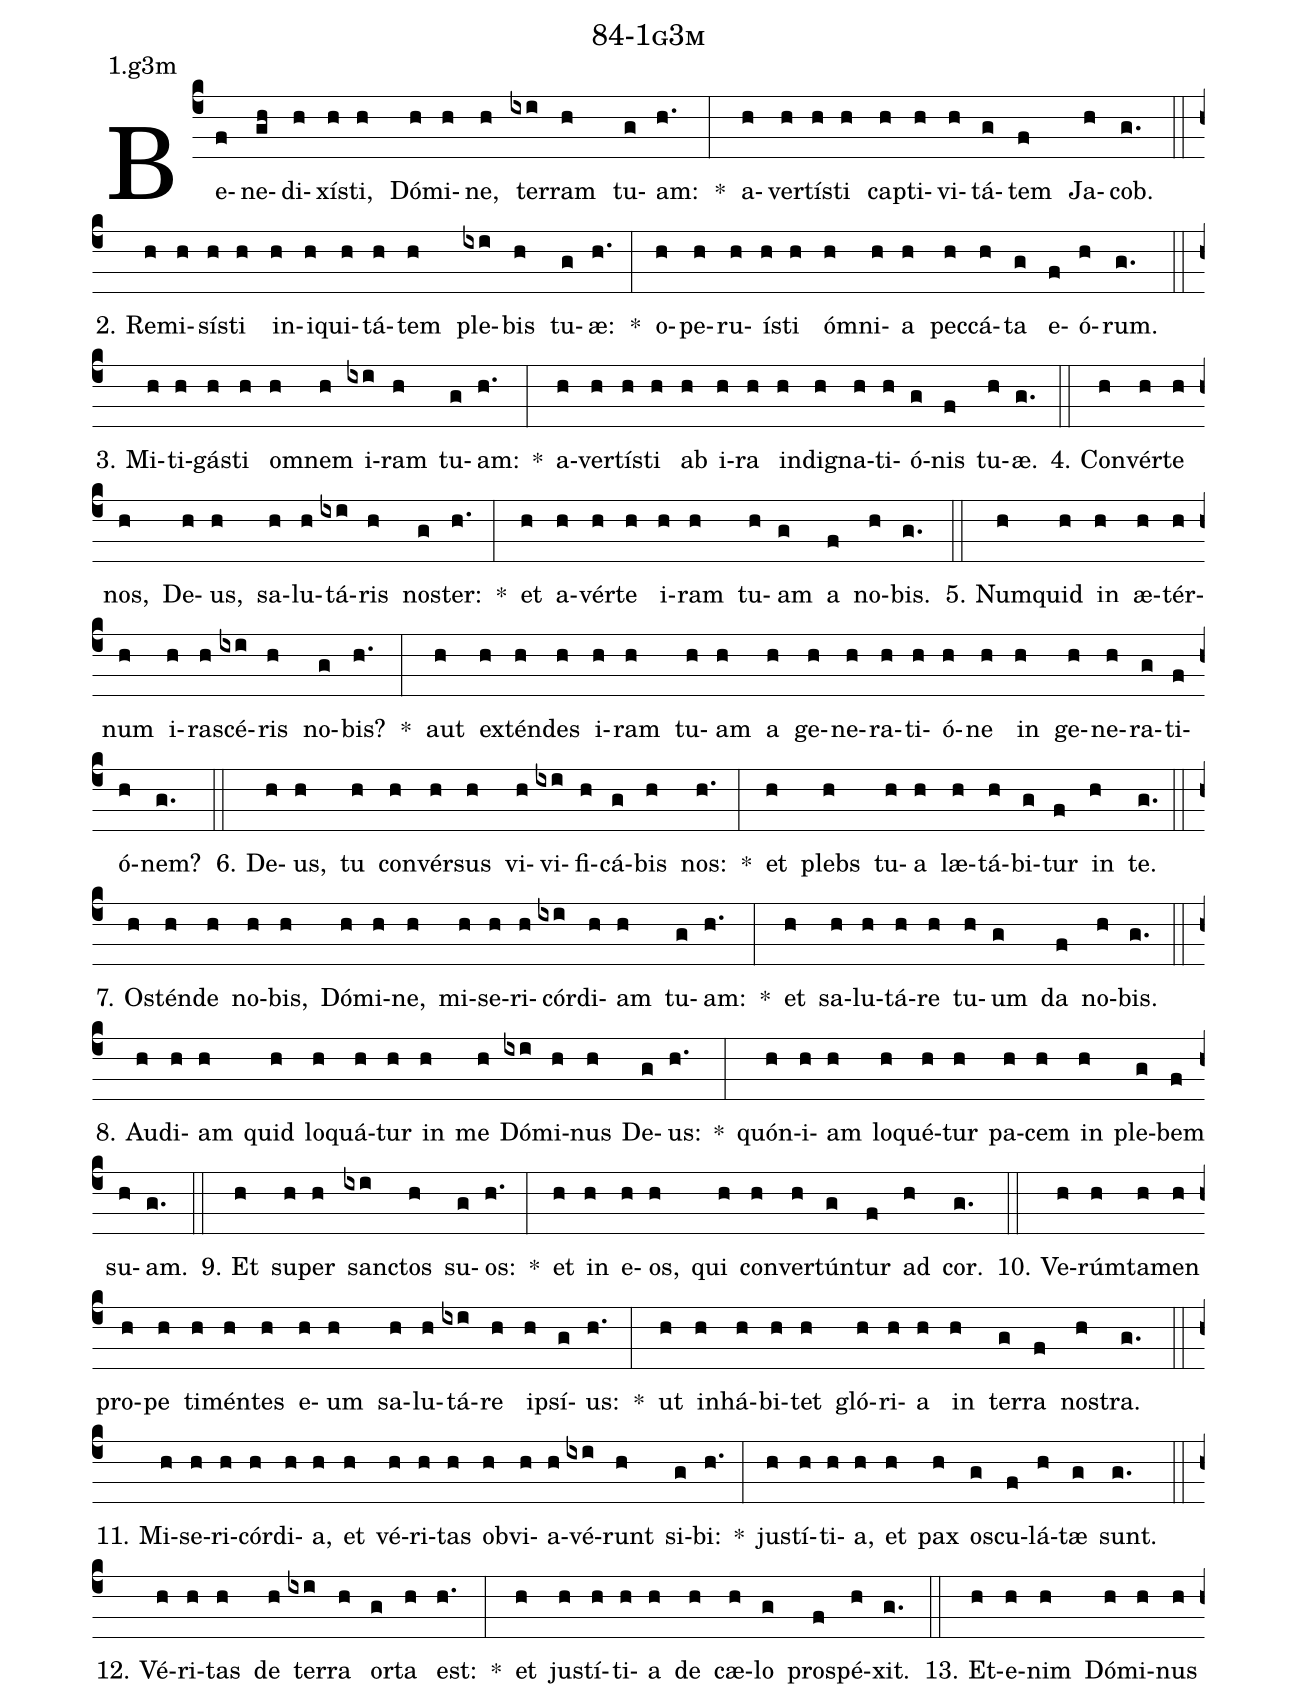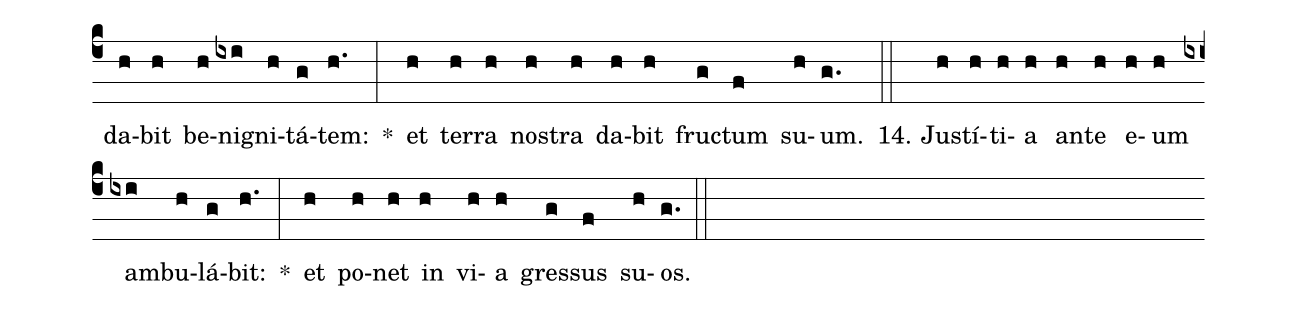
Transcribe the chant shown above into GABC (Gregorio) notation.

name: 84-1g3m;
annotation: 1.g3m;
%%
(c4)Be(f)ne(gh)di(h)xís(h)ti,(h) Dó(h)mi(h)ne,(h) ter(ixi)ram(h) tu(g)am:(h.) *(:) a(h)ver(h)tís(h)ti(h) cap(h)ti(h)vi(h)tá(g)tem(f) Ja(h)cob.(g.) (::)
2. Re(h)mi(h)sís(h)ti(h) in(h)i(h)qui(h)tá(h)tem(h) ple(ixi)bis(h) tu(g)æ:(h.) *(:) o(h)pe(h)ru(h)ís(h)ti(h) óm(h)ni(h)a(h) pec(h)cá(h)ta(g) e(f)ó(h)rum.(g.) (::)
3. Mi(h)ti(h)gás(h)ti(h) om(h)nem(h) i(ixi)ram(h) tu(g)am:(h.) *(:) a(h)ver(h)tís(h)ti(h) ab(h) i(h)ra(h) in(h)di(h)gna(h)ti(h)ó(g)nis(f) tu(h)æ.(g.) (::)
4. Con(h)vér(h)te(h) nos,(h) De(h)us,(h) sa(h)lu(h)tá(ixi)ris(h) nos(g)ter:(h.) *(:) et(h) a(h)vér(h)te(h) i(h)ram(h) tu(h)am(g) a(f) no(h)bis.(g.) (::)
5. Num(h)quid(h) in(h) æ(h)tér(h)num(h) i(h)ra(h)scé(ixi)ris(h) no(g)bis?(h.) *(:) aut(h) ex(h)tén(h)des(h) i(h)ram(h) tu(h)am(h) a(h) ge(h)ne(h)ra(h)ti(h)ó(h)ne(h) in(h) ge(h)ne(h)ra(g)ti(f)ó(h)nem?(g.) (::)
6. De(h)us,(h) tu(h) con(h)vér(h)sus(h) vi(h)vi(ixi)fi(h)cá(g)bis(h) nos:(h.) *(:) et(h) plebs(h) tu(h)a(h) læ(h)tá(h)bi(g)tur(f) in(h) te.(g.) (::)
7. Os(h)tén(h)de(h) no(h)bis,(h) Dó(h)mi(h)ne,(h) mi(h)se(h)ri(h)cór(ixi)di(h)am(h) tu(g)am:(h.) *(:) et(h) sa(h)lu(h)tá(h)re(h) tu(h)um(g) da(f) no(h)bis.(g.) (::)
8. Au(h)di(h)am(h) quid(h) lo(h)quá(h)tur(h) in(h) me(h) Dó(ixi)mi(h)nus(h) De(g)us:(h.) *(:) quón(h)i(h)am(h) lo(h)qué(h)tur(h) pa(h)cem(h) in(h) ple(g)bem(f) su(h)am.(g.) (::)
9. Et(h) su(h)per(h) sanc(ixi)tos(h) su(g)os:(h.) *(:) et(h) in(h) e(h)os,(h) qui(h) con(h)ver(h)tún(g)tur(f) ad(h) cor.(g.) (::)
10. Ve(h)rúm(h)ta(h)men(h) pro(h)pe(h) ti(h)mén(h)tes(h) e(h)um(h) sa(h)lu(h)tá(ixi)re(h) ip(h)sí(g)us:(h.) *(:) ut(h) in(h)há(h)bi(h)tet(h) gló(h)ri(h)a(h) in(h) ter(g)ra(f) nos(h)tra.(g.) (::)
11. Mi(h)se(h)ri(h)cór(h)di(h)a,(h) et(h) vé(h)ri(h)tas(h) ob(h)vi(h)a(h)vé(ixi)runt(h) si(g)bi:(h.) *(:) jus(h)tí(h)ti(h)a,(h) et(h) pax(h) os(g)cu(f)lá(h)tæ(g) sunt.(g.) (::)
12. Vé(h)ri(h)tas(h) de(h) ter(ixi)ra(h) or(g)ta(h) est:(h.) *(:) et(h) jus(h)tí(h)ti(h)a(h) de(h) cæ(h)lo(g) pro(f)spé(h)xit.(g.) (::)
13. Et(h)e(h)nim(h) Dó(h)mi(h)nus(h) da(h)bit(h) be(h)ni(ixi)gni(h)tá(g)tem:(h.) *(:) et(h) ter(h)ra(h) nos(h)tra(h) da(h)bit(h) fruc(g)tum(f) su(h)um.(g.) (::)
14. Jus(h)tí(h)ti(h)a(h) an(h)te(h) e(h)um(h) am(ixi)bu(h)lá(g)bit:(h.) *(:) et(h) po(h)net(h) in(h) vi(h)a(h) gres(g)sus(f) su(h)os.(g.) (::)
